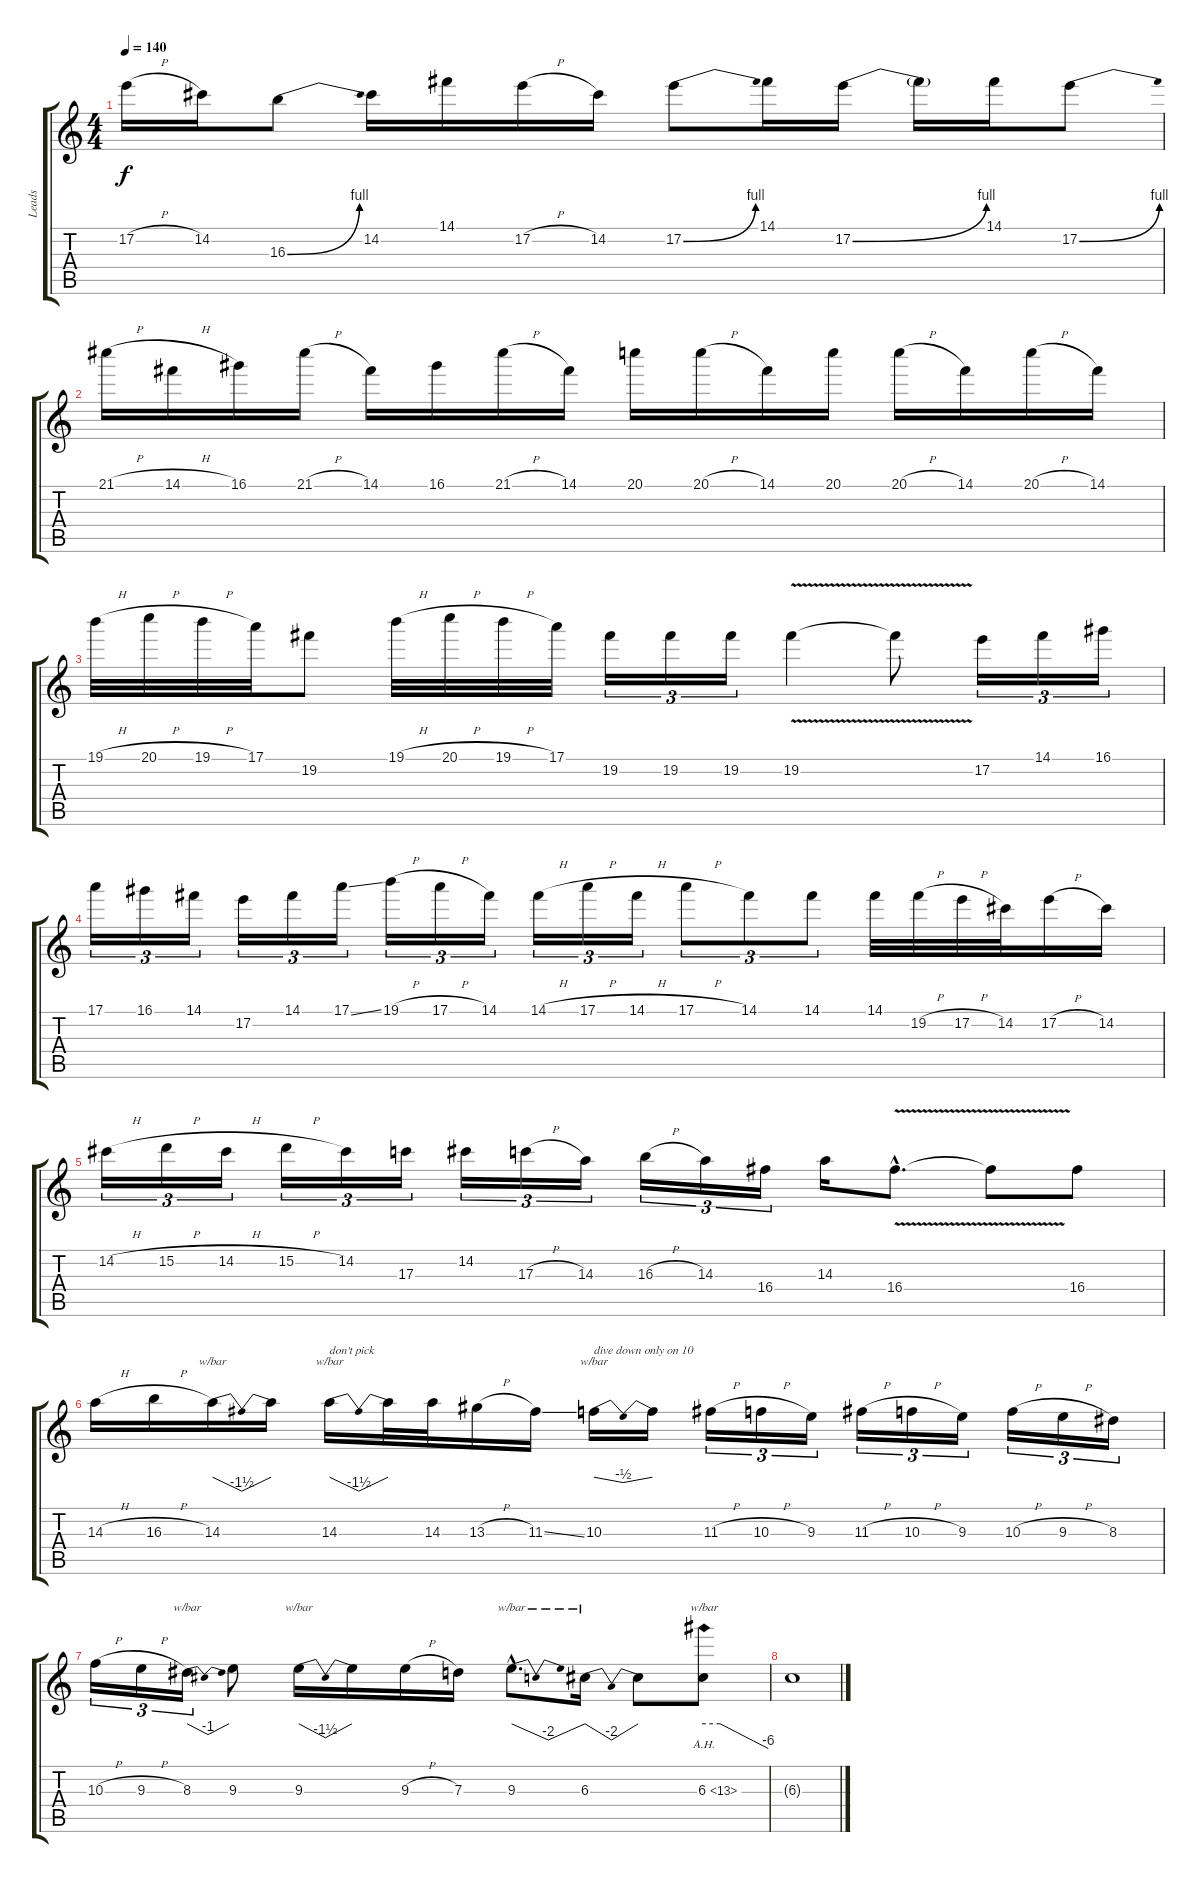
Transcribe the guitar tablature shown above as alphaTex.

\track ("Leads" "Leads") {instrument distortionguitar}
\staff {score tabs}
\tuning (E4 B3 G3 D3 A2 E2) {hide}
\ts (4 4)
\tempo 140
\clef g2
\ks c
17.2{h}.16{dy f} 14.2.16 16.3{be (bend 0 0 60 4)}.8 14.2.16 14.1.16 17.2{h}.16 14.2.16 17.2{be (bend 0 0 60 4)}.8 14.1.16 17.2{be (bend 0 0 60 4)}.16 17.2{t}.16 14.1.16 17.2{be (bend 0 0 60 4)}.8 |
21.1{h}.16 14.1{h}.16 16.1.16 21.1{h}.16 14.1.16 16.1.16 21.1{h}.16 14.1.16 20.1.16 20.1{h}.16 14.1.16 20.1.16 20.1{h}.16 14.1.16 20.1{h}.16 14.1.16 |
19.1{h}.32 20.1{h}.32 19.1{h}.32 17.1.32 19.2.8 19.1{h}.32 20.1{h}.32 19.1{h}.32 17.1.32 19.2.16{tu (3 2)} 19.2.16{tu (3 2)} 19.2.16{tu (3 2)} 19.2{v}.4 19.2{t}.8 17.2.16{tu (3 2)} 14.1.16{tu (3 2)} 16.1.16{tu (3 2)} |
17.1.16{tu (3 2)} 16.1.16{tu (3 2)} 14.1.16{tu (3 2)} 17.2.16{tu (3 2)} 14.1.16{tu (3 2)} 17.1{ss}.16{tu (3 2)} 19.1{h}.16{tu (3 2)} 17.1{h}.16{tu (3 2)} 14.1.16{tu (3 2)} 14.1{h}.16{tu (3 2)} 17.1{h}.16{tu (3 2)} 14.1{h}.16{tu (3 2)} 17.1{h}.8{tu (3 2)} 14.1.8{tu (3 2)} 14.1.8{tu (3 2)} 14.1.32 19.2{h}.32 17.2{h}.32 14.2.32 17.2{h}.16 14.2.16 |
14.2{h}.16{tu (3 2)} 15.2{h}.16{tu (3 2)} 14.2{h}.16{tu (3 2)} 15.2{h}.16{tu (3 2)} 14.2.16{tu (3 2)} 17.3.16{tu (3 2)} 14.2.16{tu (3 2)} 17.3{h}.16{tu (3 2)} 14.3.16{tu (3 2)} 16.3{h}.16{tu (3 2)} 14.3.16{tu (3 2)} 16.4.16{tu (3 2)} 14.3.16 16.4{v hac}.8{d} 16.4{t}.8 16.4.8 |
14.3{h}.16 16.3{h}.16 14.3.16{tbe (dip default 0 0 30 -6 60 0)} 14.3{t}.16 14.3.16{tbe (dip default 0 0 30 -6 60 0) txt "don't pick"} 14.3{t}.32 14.3.32 13.3{h}.16 11.3{ss}.16 10.3.16{tbe (dip default 0 0 30 -2 60 0) txt "dive down only on 10"} 10.3{t}.16 11.3{h}.16{tu (3 2)} 10.3{h}.16{tu (3 2)} 9.3.16{tu (3 2)} 11.3{h}.16{tu (3 2)} 10.3{h}.16{tu (3 2)} 9.3.16{tu (3 2)} 10.3{h}.16{tu (3 2)} 9.3{h}.16{tu (3 2)} 8.3.16{tu (3 2)} |
10.3{h}.16{tu (3 2)} 9.3{h}.16{tu (3 2)} 8.3.16{tu (3 2) tbe (dip default 0 0 30 -4 60 0)} 9.3.8 9.3.16{tbe (dip default 0 0 30 -6 60 0)} 9.3{t}.16 9.3{h}.16 7.3.16 9.3{hac}.8{d tbe (dip default 0 0 30 -8 60 0)} 6.3.16{tbe (dip default 0 0 30 -8 60 0)} 6.3{t}.8 6.3{ah 7}.8{tbe (custom default 0 0 15 0 60 -24)} |
6.3{t}.1
